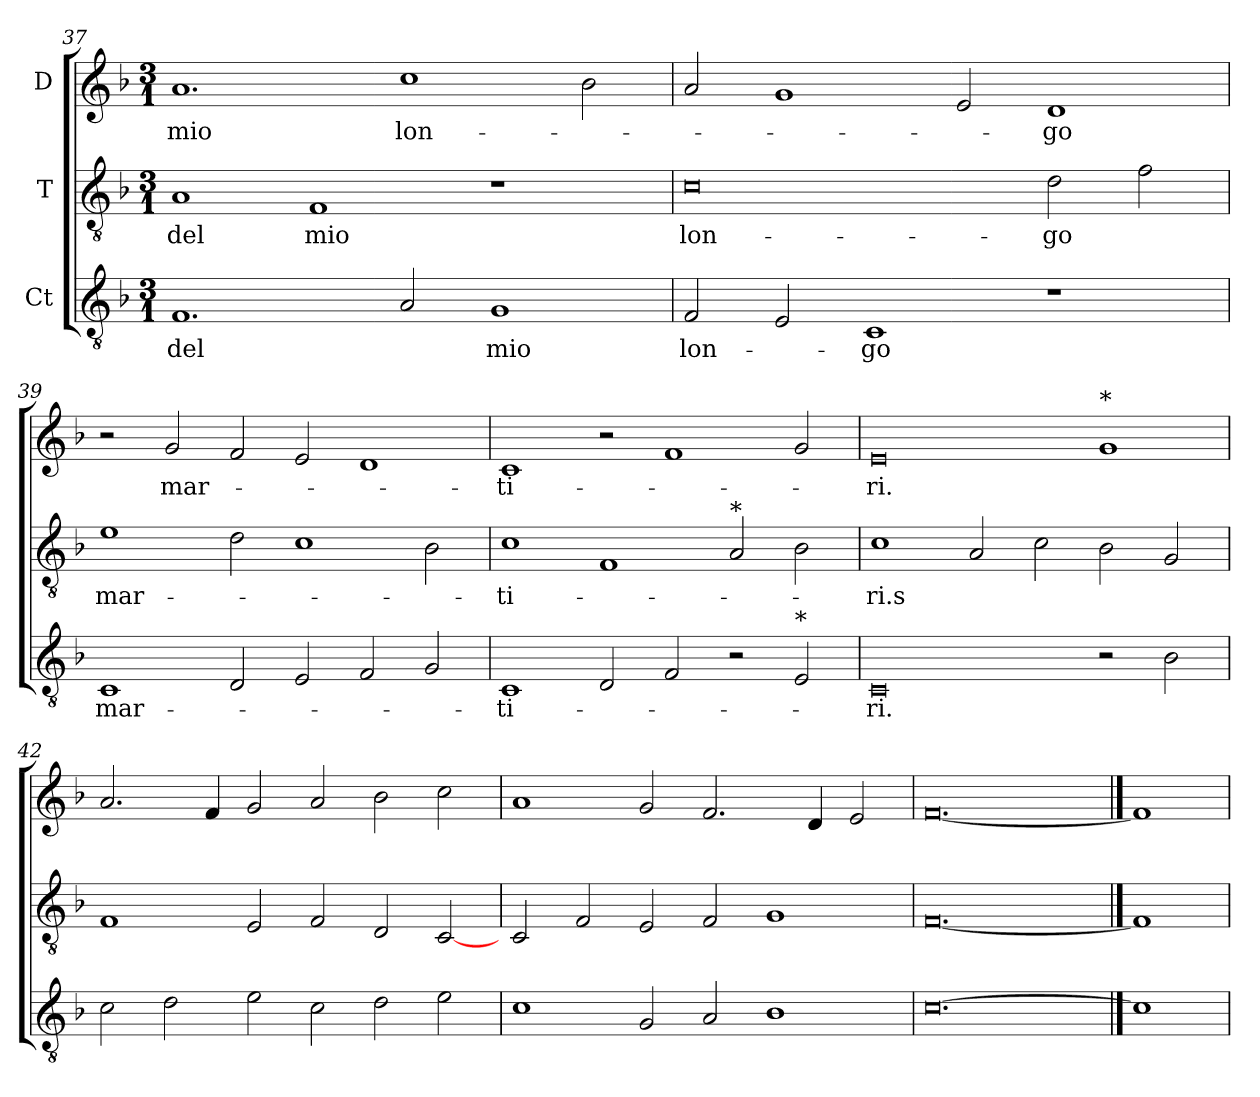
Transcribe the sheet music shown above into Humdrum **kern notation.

**kern	**text	**kern	**text	**kern	**text
*part3	*part3	*part2	*part2	*part1	*part1
*staff3	*staff3	*staff2	*staff2	*staff1	*staff1
*I"Ct	*	*I"T	*	*I"D	*
*clefGv2	*	*clefGv2	*	*clefG2	*
*ITrd7c12	*	*ITrd7c12	*	*	*
*k[b-]	*	*k[b-]	*	*k[b-]	*
*F:	*	*F:	*	*F:	*
*M3/1	*	*M3/1	*	*M3/1	*
=37	=37	=37	=37	=37	=37
!	!LO:LY:b:color=#000000	!	!	!	!
!	!	!	!LO:LY:b:color=#000000	!	!
!	!	!	!	!	!LO:LY:b:color=#000000
1.FFi/	del	1AAi/	del	1.ai/	mio
!	!	!	!LO:LY:b:color=#000000	!	!
.	.	1FFi/	mio	.	.
!	!	!	!	!	!LO:LY:b:color=#000000
2AAi/	.	.	.	1cci\	lon-
!	!LO:LY:b:color=#000000	!	!	!	!
1GGi/	mio	1r	.	.	.
.	.	.	.	2b-i\	.
!!LO:LB:g=z
=38	=38	=38	=38	=38	=38
!	!LO:LY:b:color=#000000	!	!	!	!
!	!	!	!LO:LY:b:color=#000000	!	!
2FFi/	lon-	0Ci\	lon-	2ai/	.
2EEi/	.	.	.	1gi/	.
!	!LO:LY:b:color=#000000	!	!	!	!
1CCi/	-go	.	.	.	.
.	.	.	.	2ei/	.
!	!	!	!LO:LY:b:color=#000000	!	!
!	!	!	!	!	!LO:LY:b:color=#000000
1r	.	2Di\	-go	1di/	-go
.	.	2Fi\	.	.	.
=39	=39	=39	=39	=39	=39
!	!LO:LY:b:color=#000000	!	!	!	!
!	!	!	!LO:LY:b:color=#000000	!	!
1CCi/	mar-	1Ei\	mar-	2r	.
!	!	!	!	!	!LO:LY:b:color=#000000
.	.	.	.	2gi/	mar-
2DDi/	.	2Di\	.	2fi/	.
2EEi/	.	1Ci\	.	2ei/	.
2FFi/	.	.	.	1di/	.
2GGi/	.	2BB-i\	.	.	.
=40	=40	=40	=40	=40	=40
!	!LO:LY:b:color=#000000	!	!	!	!
!	!	!	!LO:LY:b:color=#000000	!	!
!	!	!	!	!	!LO:LY:b:color=#000000
1CCi/	-ti-	1Ci\	-ti-	1ci/	-ti-
2DDi/	.	1FFi/	.	2r	.
2FFi/	.	.	.	1fi/	.
!	!	!LO:TX:a:t=*	!	!	!
2r	.	2AAi/	.	.	.
!LO:TX:t=*	!	!	!	!	!
2EEi/	.	2BB-i\	.	2gi/	.
!!LO:LB:g=z
=41	=41	=41	=41	=41	=41
!	!LO:LY:b:color=#000000	!	!	!	!
!	!	!	!LO:LY:b:color=#000000	!	!
!	!	!	!	!	!LO:LY:b:color=#000000
0CCi/	-ri.	1Ci\	-ri.s	0ei/	-ri.
.	.	2AAi/	.	.	.
.	.	2Ci\	.	.	.
!	!	!	!	!LO:TX:t=*	!
2r	.	2BB-i\	.	1gi/	.
2BB-i\	.	2GGi/	.	.	.
=42	=42	=42	=42	=42	=42
2Ci\	.	1FFi/	.	2.ai/	.
2Di\	.	.	.	.	.
.	.	.	.	4fi/	.
2Ei\	.	2EEi/	.	2gi/	.
2Ci\	.	2FFi/	.	2ai/	.
2Di\	.	2DDi/	.	2b-i\	.
2Ei\	.	[2CCi/	.	2cci\	.
=43	=43	=43	=43	=43	=43
1Ci\	.	2CCi/	.	1ai/	.
.	.	2FFi/	.	.	.
2GGi/	.	2EEi/	.	2gi/	.
2AAi/	.	2FFi/	.	2.fi/	.
1BB-i/	.	1GGi/	.	.	.
.	.	.	.	4di/	.
.	.	.	.	2ei/	.
=44	=44	=44	=44	=44	=44
[0.Ci\	.	[0.FFi/	.	[0.fi/	.
==45	==45	==45	==45	==45	==45
1Ci\]	.	1FFi/]	.	1fi/]	.
=	=	=	=	=	=
*-	*-	*-	*-	*-	*-
